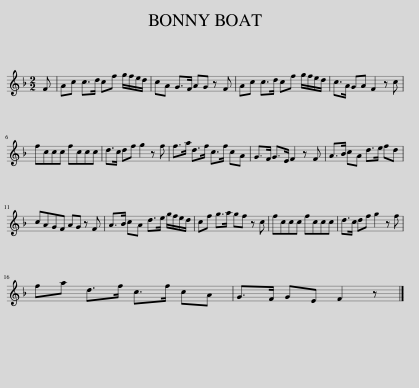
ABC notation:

X:1
L:1/8
M:2/2
I:linebreak $
K:F
V:1 treble
V:1
 F | Ac c>d cf g/f/e/d/ | cA G>F AG z F | Ac c>d cf g/f/e/d/ | c>A GA F2 z c |$ %5
 fccc fccc | d>c df g2 z f | f>a d>f c>f cA | G>F G>E F2 z F | A>B cA d>e fd |$ %10
 cAGF AG z F | A>B cA d>e g/f/e/d/ | cf g>a gf z c | fccc fccc | d>c df g2 z f |$ %15
 fa d>f c>f cA | G>F GE F2 z |] %17
